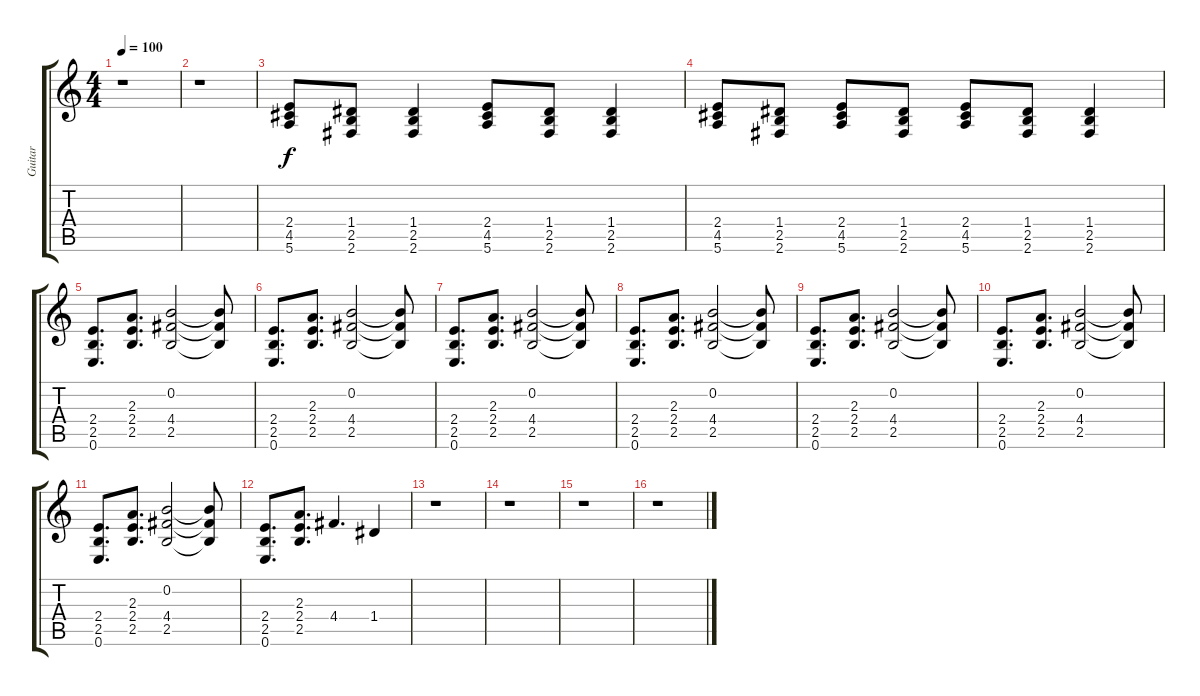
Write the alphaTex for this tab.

\track ("Guitar" "Guitar") {instrument distortionguitar}
\staff {score tabs}
\tuning (E4 B3 G3 D3 A2 E2) {hide}
\ts (4 4)
\tempo 100
\clef g2
\ks c
r.1{dy f} |
r.1 |
(2.4 4.5 5.6).8 (1.4 2.5 2.6).8 (1.4 2.5 2.6).4 (2.4 4.5 5.6).8 (1.4 2.5 2.6).8 (1.4 2.5 2.6).4 |
(2.4 4.5 5.6).8 (1.4 2.5 2.6).8 (2.4 4.5 5.6).8 (1.4 2.5 2.6).8 (2.4 4.5 5.6).8 (1.4 2.5 2.6).8 (1.4 2.5 2.6).4 |
(2.4 2.5 0.6).8{d} (2.3 2.4 2.5).8{d} (0.2 4.4 2.5).2 (0.2{t} 4.4{t} 2.5{t}).8 |
(2.4 2.5 0.6).8{d} (2.3 2.4 2.5).8{d} (0.2 4.4 2.5).2 (0.2{t} 4.4{t} 2.5{t}).8 |
(2.4 2.5 0.6).8{d} (2.3 2.4 2.5).8{d} (0.2 4.4 2.5).2 (0.2{t} 4.4{t} 2.5{t}).8 |
(2.4 2.5 0.6).8{d} (2.3 2.4 2.5).8{d} (0.2 4.4 2.5).2 (0.2{t} 4.4{t} 2.5{t}).8 |
(2.4 2.5 0.6).8{d} (2.3 2.4 2.5).8{d} (0.2 4.4 2.5).2 (0.2{t} 4.4{t} 2.5{t}).8 |
(2.4 2.5 0.6).8{d} (2.3 2.4 2.5).8{d} (0.2 4.4 2.5).2 (0.2{t} 4.4{t} 2.5{t}).8 |
(2.4 2.5 0.6).8{d} (2.3 2.4 2.5).8{d} (0.2 4.4 2.5).2 (0.2{t} 4.4{t} 2.5{t}).8 |
(2.4 2.5 0.6).8{d} (2.3 2.4 2.5).8{d} 4.4.4{d} 1.4.4 |
r.1 |
r.1 |
r.1 |
r.1
